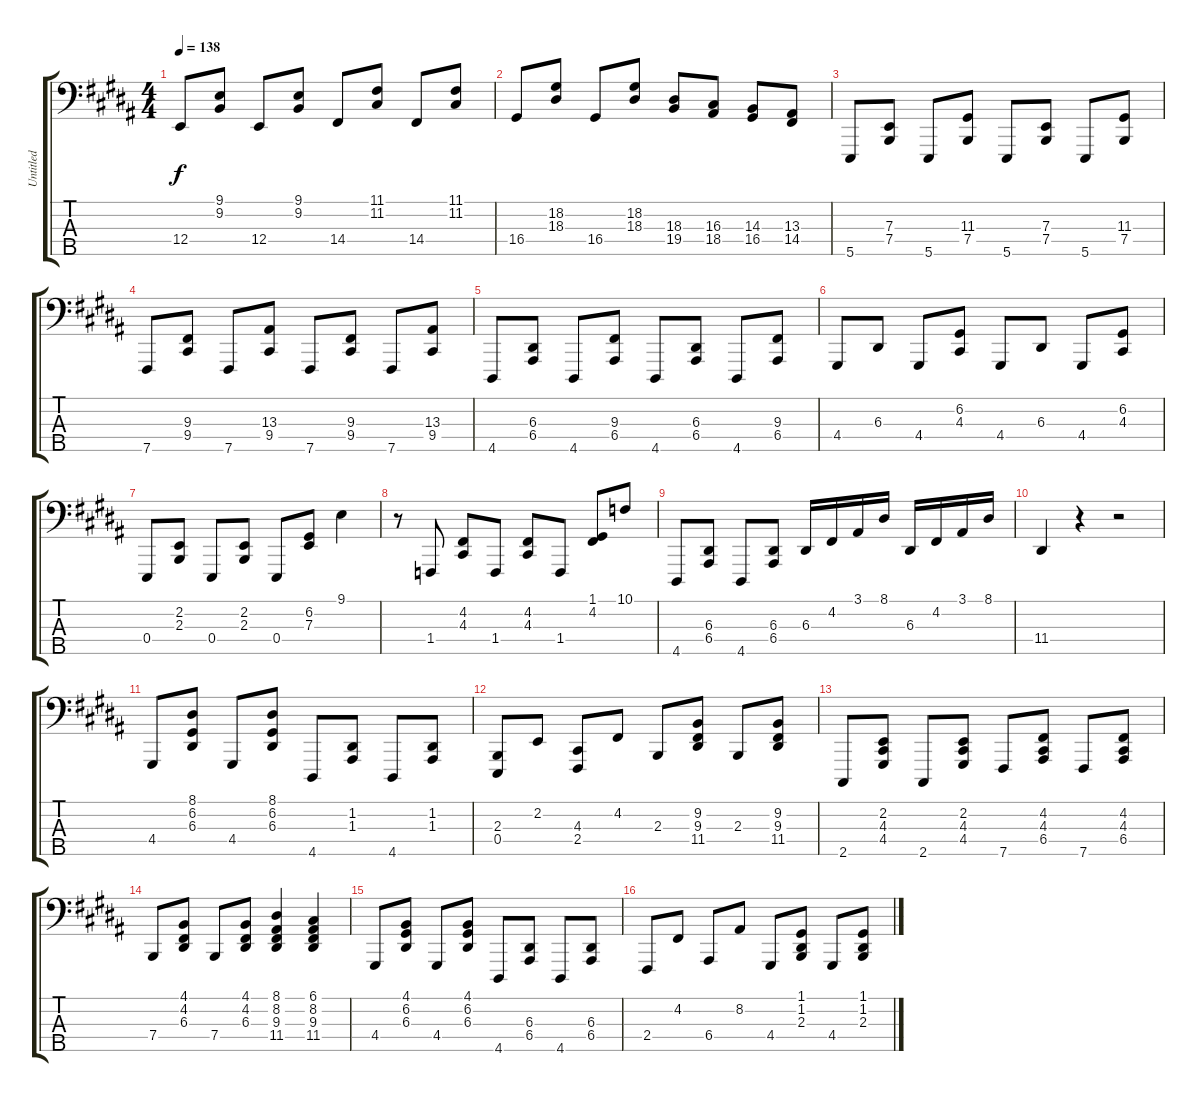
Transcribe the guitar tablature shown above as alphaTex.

\track ("Untitled" "Untitled") {instrument acousticgrandpiano}
\staff {score tabs}
\tuning (G2 D2 A1 E1 B0) {hide}
\ts (4 4)
\tempo 138
\clef f4
\ks b
12.4.8{dy f} (9.1 9.2).8 12.4.8 (9.1 9.2).8 14.4.8 (11.1 11.2).8 14.4.8 (11.1 11.2).8 |
\ks g#minor
16.4.8 (18.2 18.3).8 16.4.8 (18.2 18.3).8 (18.3 19.4).8 (16.3 18.4).8 (14.3 16.4).8 (13.3 14.4).8 |
5.5.8 (7.3 7.4).8 5.5.8 (11.3 7.4).8 5.5.8 (7.3 7.4).8 5.5.8 (11.3 7.4).8 |
7.5.8 (9.3 9.4).8 7.5.8 (13.3 9.4).8 7.5.8 (9.3 9.4).8 7.5.8 (13.3 9.4).8 |
\ks b
4.5.8 (6.3 6.4).8 4.5.8 (9.3 6.4).8 4.5.8 (6.3 6.4).8 4.5.8 (9.3 6.4).8 |
\ks g#minor
4.4.8 6.3.8 4.4.8 (6.2 4.3).8 4.4.8 6.3.8 4.4.8 (6.2 4.3).8 |
0.4.8 (2.2 2.3).8 0.4.8 (2.2 2.3).8 0.4.8 (6.2 7.3).8 9.1.4 |
r.8 1.4.8 (4.2 4.3).8 1.4.8 (4.2 4.3).8 1.4.8 (1.1 4.2).8 10.1.8 |
\ks b
4.5.8 (6.3 6.4).8 4.5.8 (6.3 6.4).8 6.3.16 4.2.16 3.1.16 8.1.16 6.3.16 4.2.16 3.1.16 8.1.16 |
\ks g#minor
11.4.4 r.4 r.2 |
4.4.8 (8.1 6.2 6.3).8 4.4.8 (8.1 6.2 6.3).8 4.5.8 (1.2 1.3).8 4.5.8 (1.2 1.3).8 |
(2.3 0.4).8 2.2.8 (4.3 2.4).8 4.2.8 2.3.8 (9.2 9.3 11.4).8 2.3.8 (9.2 9.3 11.4).8 |
\ks b
2.5.8 (2.2 4.3 4.4).8 2.5.8 (2.2 4.3 4.4).8 7.5.8 (4.2 4.3 6.4).8 7.5.8 (4.2 4.3 6.4).8 |
\ks g#minor
7.4.8 (4.1 4.2 6.3).8 7.4.8 (4.1 4.2 6.3).8 (8.1 8.2 9.3 11.4).4 (6.1 8.2 9.3 11.4).4 |
4.4.8 (4.1 6.2 6.3).8 4.4.8 (4.1 6.2 6.3).8 4.5.8 (6.3 6.4).8 4.5.8 (6.3 6.4).8 |
2.4.8 4.2.8 6.4.8 8.2.8 4.4.8 (1.1 1.2 2.3).8 4.4.8 (1.1 1.2 2.3).8
